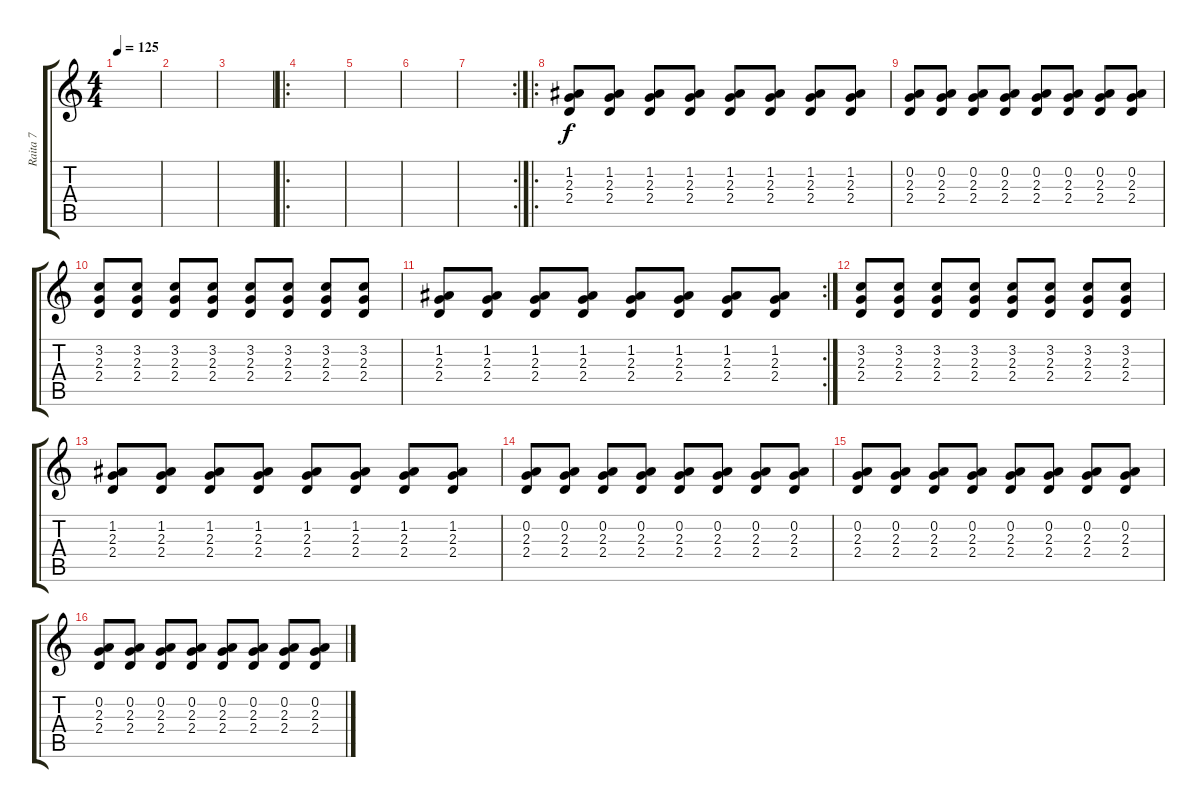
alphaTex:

\track ("Raita 7" "Raita 7") {instrument acousticguitarnylon}
\staff {score tabs}
\tuning (D4 A3 F3 C3 G2 D2) {hide}
\ts (4 4)
\tempo 125
\clef g2
\ks c
|
|
|
\ro
|
|
|
\rc 2
|
\ro
(1.2 2.3 2.4).8 (1.2 2.3 2.4).8 (1.2 2.3 2.4).8 (1.2 2.3 2.4).8 (1.2 2.3 2.4).8 (1.2 2.3 2.4).8 (1.2 2.3 2.4).8 (1.2 2.3 2.4).8 |
(0.2 2.3 2.4).8 (0.2 2.3 2.4).8 (0.2 2.3 2.4).8 (0.2 2.3 2.4).8 (0.2 2.3 2.4).8 (0.2 2.3 2.4).8 (0.2 2.3 2.4).8 (0.2 2.3 2.4).8 |
(3.2 2.3 2.4).8 (3.2 2.3 2.4).8 (3.2 2.3 2.4).8 (3.2 2.3 2.4).8 (3.2 2.3 2.4).8 (3.2 2.3 2.4).8 (3.2 2.3 2.4).8 (3.2 2.3 2.4).8 |
\rc 2
(1.2 2.3 2.4).8 (1.2 2.3 2.4).8 (1.2 2.3 2.4).8 (1.2 2.3 2.4).8 (1.2 2.3 2.4).8 (1.2 2.3 2.4).8 (1.2 2.3 2.4).8 (1.2 2.3 2.4).8 |
(3.2 2.3 2.4).8 (3.2 2.3 2.4).8 (3.2 2.3 2.4).8 (3.2 2.3 2.4).8 (3.2 2.3 2.4).8 (3.2 2.3 2.4).8 (3.2 2.3 2.4).8 (3.2 2.3 2.4).8 |
(1.2 2.3 2.4).8 (1.2 2.3 2.4).8 (1.2 2.3 2.4).8 (1.2 2.3 2.4).8 (1.2 2.3 2.4).8 (1.2 2.3 2.4).8 (1.2 2.3 2.4).8 (1.2 2.3 2.4).8 |
(0.2 2.3 2.4).8 (0.2 2.3 2.4).8 (0.2 2.3 2.4).8 (0.2 2.3 2.4).8 (0.2 2.3 2.4).8 (0.2 2.3 2.4).8 (0.2 2.3 2.4).8 (0.2 2.3 2.4).8 |
(0.2 2.3 2.4).8 (0.2 2.3 2.4).8 (0.2 2.3 2.4).8 (0.2 2.3 2.4).8 (0.2 2.3 2.4).8 (0.2 2.3 2.4).8 (0.2 2.3 2.4).8 (0.2 2.3 2.4).8 |
(0.2 2.3 2.4).8 (0.2 2.3 2.4).8 (0.2 2.3 2.4).8 (0.2 2.3 2.4).8 (0.2 2.3 2.4).8 (0.2 2.3 2.4).8 (0.2 2.3 2.4).8 (0.2 2.3 2.4).8
